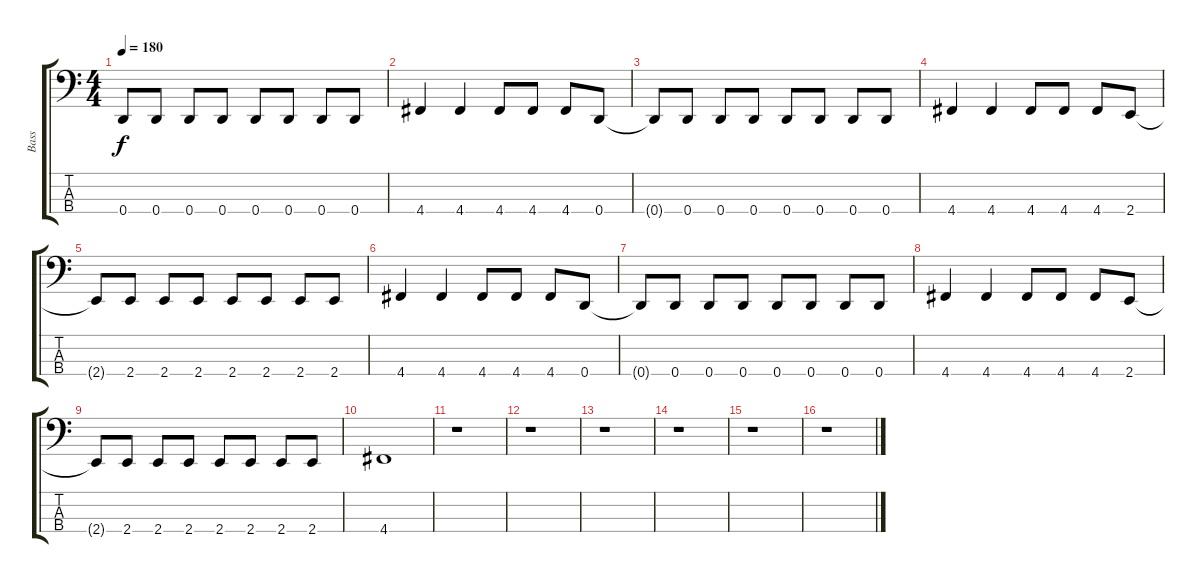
\track ("Bass" "Bass") {instrument electricbassfinger}
\staff {score tabs}
\tuning (G2 D2 A1 D1) {hide}
\ts (4 4)
\tempo 180
\clef f4
\ks c
0.4{t}.8{dy f} 0.4.8 0.4.8 0.4.8 0.4.8 0.4.8 0.4.8 0.4.8 |
4.4.4 4.4.4 4.4.8 4.4.8 4.4.8 0.4.8 |
0.4{t}.8 0.4.8 0.4.8 0.4.8 0.4.8 0.4.8 0.4.8 0.4.8 |
4.4.4 4.4.4 4.4.8 4.4.8 4.4.8 2.4.8 |
2.4{t}.8 2.4.8 2.4.8 2.4.8 2.4.8 2.4.8 2.4.8 2.4.8 |
4.4.4 4.4.4 4.4.8 4.4.8 4.4.8 0.4.8 |
0.4{t}.8 0.4.8 0.4.8 0.4.8 0.4.8 0.4.8 0.4.8 0.4.8 |
4.4.4 4.4.4 4.4.8 4.4.8 4.4.8 2.4.8 |
2.4{t}.8 2.4.8 2.4.8 2.4.8 2.4.8 2.4.8 2.4.8 2.4.8 |
4.4.1 |
r.1 |
r.1 |
r.1 |
r.1 |
r.1 |
r.1
